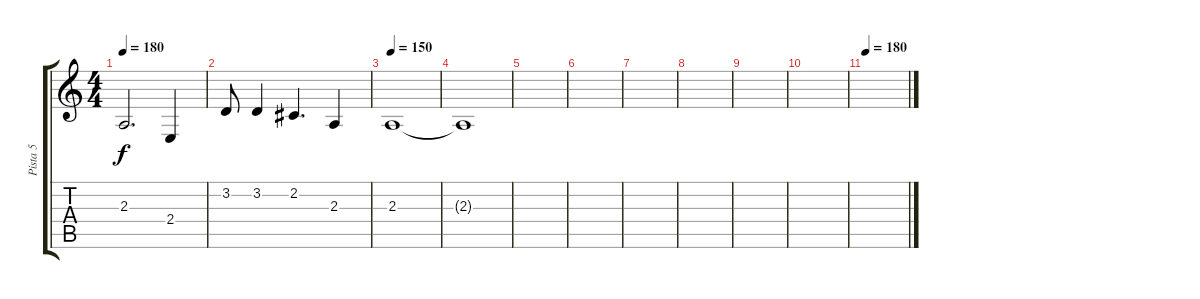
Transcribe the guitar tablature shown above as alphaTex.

\track ("Pista 5" "Pista 5") {instrument electricgrandpiano}
\staff {score tabs}
\tuning (E4 B3 G3 D3 A2 E2) {hide}
\ts (4 4)
\tempo 180
\clef g2
\ks c
2.3.2{d dy f} 2.4.4 |
3.2.8 3.2.4 2.2.4{d} 2.3.4 |
\tempo 150
2.3.1 |
2.3{t}.1 |
|
|
|
|
|
|
\tempo 180
